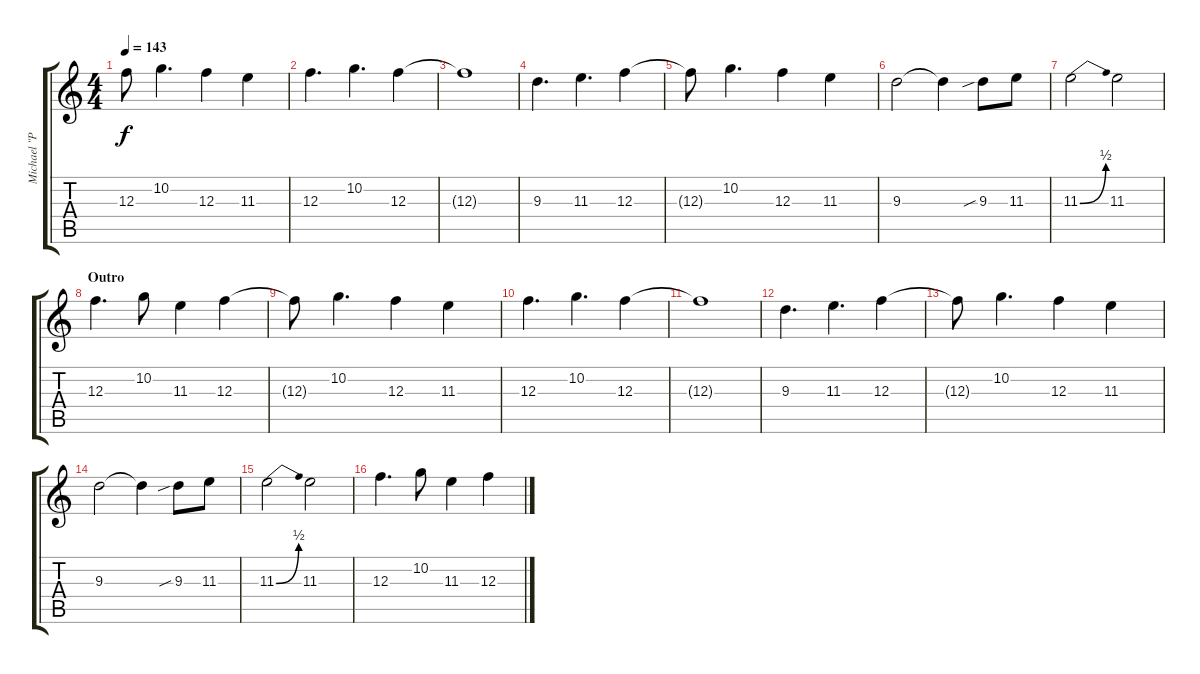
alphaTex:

\track ("Michael \"Padge\" Paget (Left)" "Michael \"P") {instrument distortionguitar}
\staff {score tabs}
\tuning (D4 A3 F3 C3 G2 D2) {hide}
\ts (4 4)
\tempo 143
\clef g2
\ks c
12.3{t}.8{dy f} 10.2.4{d} 12.3.4 11.3.4 |
12.3.4{d} 10.2.4{d} 12.3.4 |
12.3{t}.1 |
9.3.4{d} 11.3.4{d} 12.3.4 |
12.3{t}.8 10.2.4{d} 12.3.4 11.3.4 |
9.3.2 9.3{t}.4 9.3{sib}.8 11.3.8 |
11.3{be (bend 0 0 60 2)}.2 11.3.2 |
\section ("" "Outro")
12.3.4{d} 10.2.8 11.3.4 12.3.4 |
12.3{t}.8 10.2.4{d} 12.3.4 11.3.4 |
12.3.4{d} 10.2.4{d} 12.3.4 |
12.3{t}.1 |
9.3.4{d} 11.3.4{d} 12.3.4 |
12.3{t}.8 10.2.4{d} 12.3.4 11.3.4 |
9.3.2 9.3{t}.4 9.3{sib}.8 11.3.8 |
11.3{be (bend 0 0 60 2)}.2 11.3.2 |
12.3.4{d} 10.2.8 11.3.4 12.3.4
